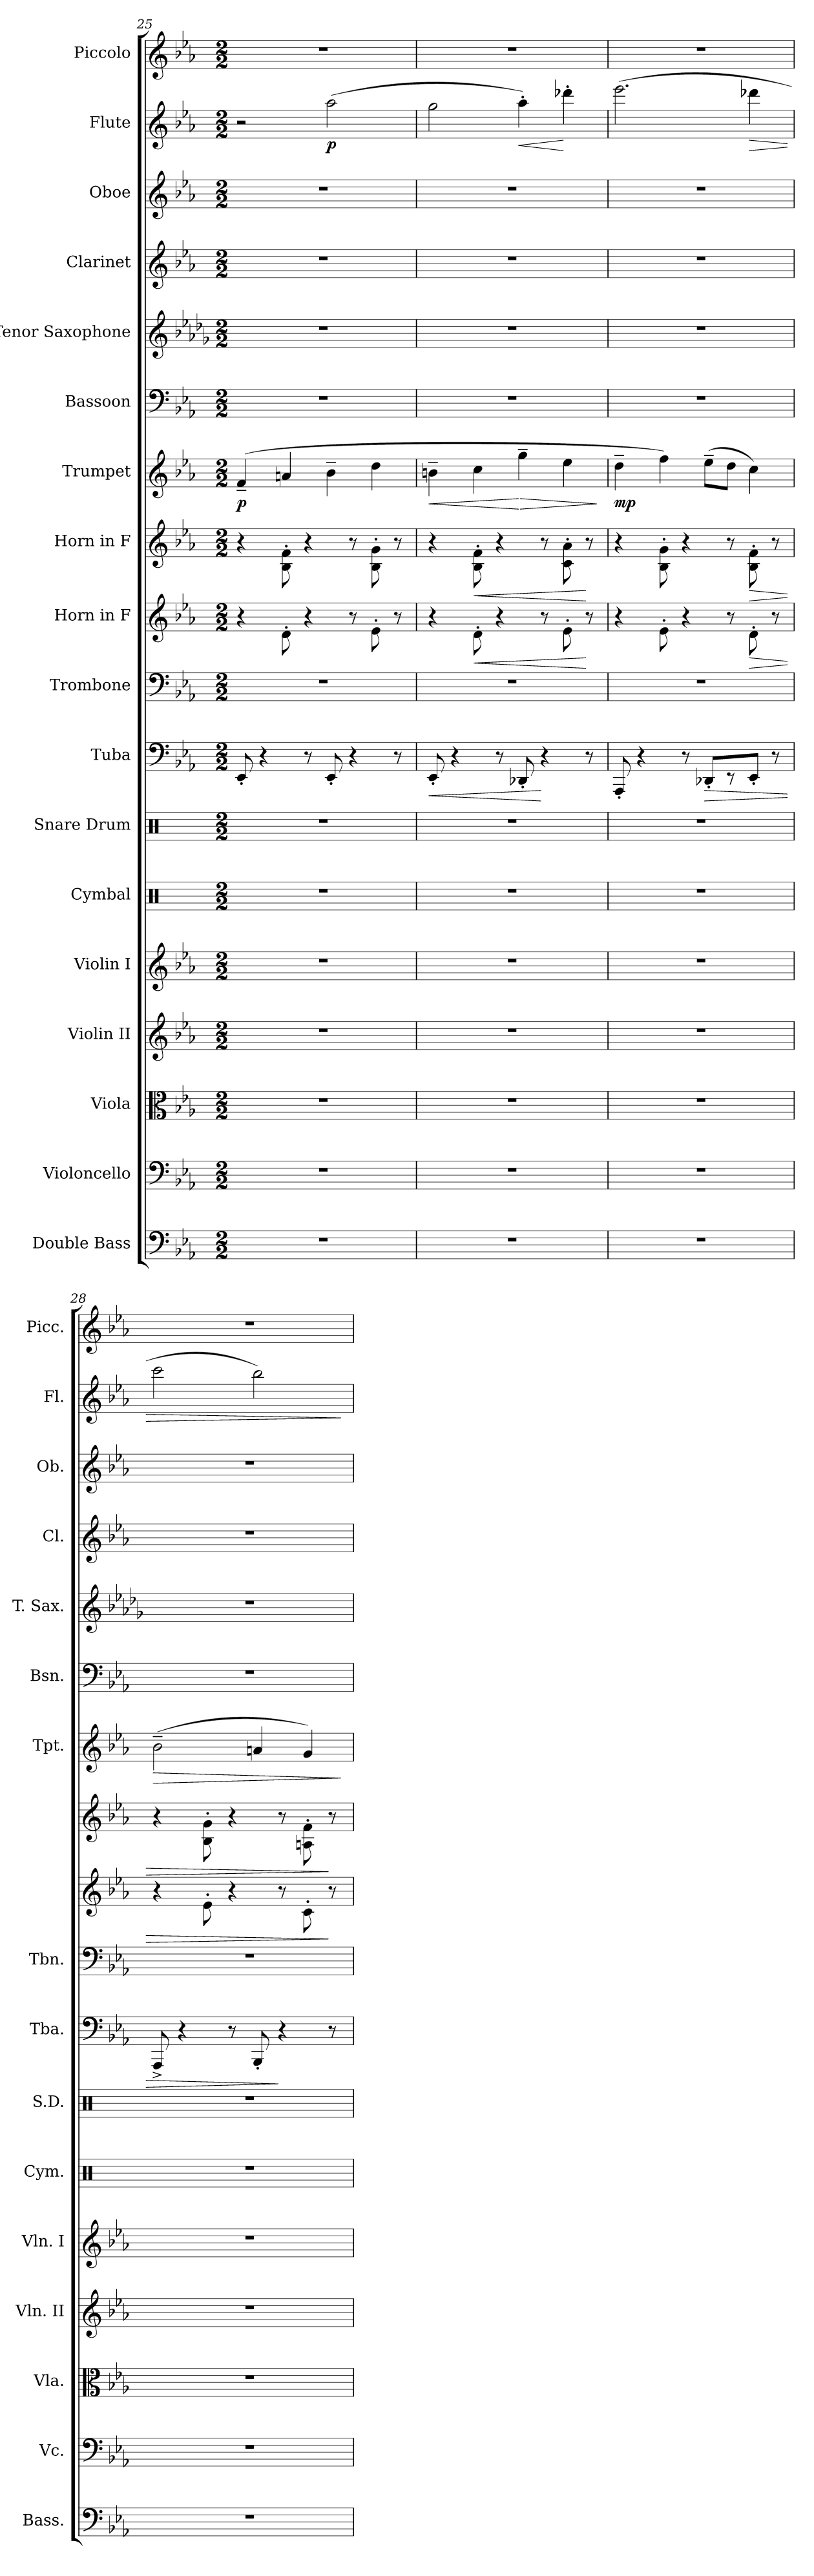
**kern	**kern	**kern	**kern	**kern	**kern	**kern	**kern	**dynam	**kern	**kern	**dynam	**kern	**dynam	**kern	**dynam	**kern	**kern	**kern	**kern	**kern	**dynam	**kern
*part18	*part17	*part16	*part15	*part14	*part13	*part12	*part11	*part11	*part10	*part9	*part9	*part8	*part8	*part7	*part7	*part6	*part5	*part4	*part3	*part2	*part2	*part1
*staff18	*staff17	*staff16	*staff15	*staff14	*staff13	*staff12	*staff11	*staff11	*staff10	*staff9	*staff9	*staff8	*staff8	*staff7	*staff7	*staff6	*staff5	*staff4	*staff3	*staff2	*staff2	*staff1
*I"Double Bass	*I"Violoncello	*I"Viola	*I"Violin II	*I"Violin I	*I"Cymbal	*I"Snare Drum	*I"Tuba	*	*I"Trombone	*I"Horn in F	*	*I"Horn in F	*	*I"Trumpet	*	*I"Bassoon	*I"Tenor Saxophone	*I"Clarinet	*I"Oboe	*I"Flute	*	*I"Piccolo
*I'Bass.	*I'Vc.	*I'Vla.	*I'Vln. II	*I'Vln. I	*I'Cym.	*I'S.D.	*I'Tba.	*	*I'Tbn.	*	*	*	*	*I'Tpt.	*	*I'Bsn.	*I'T. Sax.	*I'Cl.	*I'Ob.	*I'Fl.	*	*I'Picc.
!!LO:LB:g=z
*clefF4	*clefF4	*clefC3	*clefG2	*clefG2	*clefX	*clefX	*clefF4	*	*clefF4	*clefG2	*	*clefG2	*	*clefG2	*	*clefF4	*clefG2	*clefG2	*clefG2	*clefG2	*	*clefG2
*ITrd7c12	*	*	*	*	*	*	*	*	*	*ITrd4c7	*	*ITrd4c7	*	*ITrd1c2	*	*	*ITrd8c14	*ITrd1c2	*	*	*	*ITrd-7c-12
*k[b-e-a-]	*k[b-e-a-]	*k[b-e-a-]	*k[b-e-a-]	*k[b-e-a-]	*k[]	*k[]	*k[b-e-a-]	*	*k[b-e-a-]	*k[b-e-a-d-]	*	*k[b-e-a-d-]	*	*k[b-e-a-d-g-]	*	*k[b-e-a-]	*k[b-e-a-d-g-]	*k[b-e-a-d-g-]	*k[b-e-a-]	*k[b-e-a-]	*	*k[b-e-a-]
*M2/2	*M2/2	*M2/2	*M2/2	*M2/2	*M2/2	*M2/2	*M2/2	*	*M2/2	*M2/2	*	*M2/2	*	*M2/2	*	*M2/2	*M2/2	*M2/2	*M2/2	*M2/2	*	*M2/2
=25	=25	=25	=25	=25	=25	=25	=25	=25	=25	=25	=25	=25	=25	=25	=25	=25	=25	=25	=25	=25	=25	=25
!	!	!	!	!	!	!	!	!	!	!	!	!	!	!	!LO:DY:b	!	!	!	!	!	!	!
1r	1r	1r	1r	1r	1r	1r	8EE-'/	.	1r	4r	.	4r	.	(>4e-~/	p	1r	1r	1r	1r	2r	.	1r
.	.	.	.	.	.	.	4r	.	.	.	.	.	.	.	.	.	.	.	.	.	.	.
.	.	.	.	.	.	.	.	.	.	8G'\	.	8E-\' 8B-\'	.	4gn/	.	.	.	.	.	.	.	.
.	.	.	.	.	.	.	8r	.	.	4r	.	4r	.	.	.	.	.	.	.	.	.	.
!	!	!	!	!	!	!	!	!	!	!	!	!	!	!	!	!	!	!	!	!	!LO:DY:b	!
.	.	.	.	.	.	.	8EE-'/	.	.	.	.	.	.	4a-~\	.	.	.	.	.	(>2aa-\	p	.
.	.	.	.	.	.	.	4r	.	.	8r	.	8r	.	.	.	.	.	.	.	.	.	.
.	.	.	.	.	.	.	.	.	.	8A-'\	.	8E-\' 8c\'	.	4cc\	.	.	.	.	.	.	.	.
.	.	.	.	.	.	.	8r	.	.	8r	.	8r	.	.	.	.	.	.	.	.	.	.
=26	=26	=26	=26	=26	=26	=26	=26	=26	=26	=26	=26	=26	=26	=26	=26	=26	=26	=26	=26	=26	=26	=26
!	!	!	!	!	!	!	!	!LO:HP:b	!	!	!	!	!	!	!LO:HP:b	!	!	!	!	!	!	!
1r	1r	1r	1r	1r	1r	1r	8EE-'/	<	1r	4r	.	4r	.	4an~\	<	1r	1r	1r	1r	2gg\	.	1r
.	.	.	.	.	.	.	4r	.	.	.	.	.	.	.	.	.	.	.	.	.	.	.
!	!	!	!	!	!	!	!	!	!	!	!LO:HP:b	!	!LO:HP:b	!	!	!	!	!	!	!	!	!
.	.	.	.	.	.	.	.	.	.	8G'\	<	8E-\' 8B-\'	<	4b-\	.	.	.	.	.	.	.	.
.	.	.	.	.	.	.	8r	.	.	4r	.	4r	.	.	.	.	.	.	.	.	.	.
!	!	!	!	!	!	!	!	!	!	!	!	!	!	!	!LO:HP:n=1:b	!	!	!	!	!	!LO:HP:b	!
.	.	.	.	.	.	.	8DD-X'/	.	.	.	.	.	.	4ff~\	[ >	.	.	.	.	4aa-'\)	<	.
.	.	.	.	.	.	.	4r	[	.	8r	.	8r	.	.	.	.	.	.	.	.	.	.
.	.	.	.	.	.	.	.	.	.	8A-'\	.	8F\' 8d-\'	.	4dd-\	.	.	.	.	.	4ddd-X'\	[	.
.	.	.	.	.	.	.	8r	.	.	8r	[	8r	[	.	.	.	.	.	.	.	.	.
.	.	.	.	.	.	.	.	.	.	.	.	.	.	.	]	.	.	.	.	.	.	.
=27	=27	=27	=27	=27	=27	=27	=27	=27	=27	=27	=27	=27	=27	=27	=27	=27	=27	=27	=27	=27	=27	=27
!	!	!	!	!	!	!	!	!	!	!	!	!	!	!	!LO:DY:b	!	!	!	!	!	!	!
1r	1r	1r	1r	1r	1r	1r	8AAA-'/	.	1r	4r	.	4r	.	4cc~\	mp	1r	1r	1r	1r	(>2.eee-\	.	1r
.	.	.	.	.	.	.	4r	.	.	.	.	.	.	.	.	.	.	.	.	.	.	.
.	.	.	.	.	.	.	.	.	.	8A-'\	.	8E-\' 8c\'	.	4ee-\)	.	.	.	.	.	.	.	.
.	.	.	.	.	.	.	8r	.	.	4r	.	4r	.	.	.	.	.	.	.	.	.	.
!	!	!	!	!	!	!	!	!LO:HP:b	!	!	!	!	!	!	!	!	!	!	!	!	!	!
.	.	.	.	.	.	.	8DD-X'/L	>	.	.	.	.	.	(>8dd-~\L	.	.	.	.	.	.	.	.
.	.	.	.	.	.	.	8r	.	.	8r	.	8r	.	8cc\J	.	.	.	.	.	.	.	.
!	!	!	!	!	!	!	!	!	!	!	!LO:HP:b	!	!LO:HP:b	!	!	!	!	!	!	!	!LO:HP:b	!
.	.	.	.	.	.	.	8EE-'/J	.	.	8G'\	>	8E-\' 8B-\'	>	4b-\)	.	.	.	.	.	4ddd-X\	>	.
.	.	.	.	.	.	.	8r	.	.	8r	.	8r	.	.	.	.	.	.	.	.	.	.
=28	=28	=28	=28	=28	=28	=28	=28	=28	=28	=28	=28	=28	=28	=28	=28	=28	=28	=28	=28	=28	=28	=28
!	!	!	!	!	!	!	!	!	!	!	!	!	!	!	!LO:HP:b	!	!	!	!	!	!	!
1r	1r	1r	1r	1r	1r	1r	8AAA-^/	.	1r	4r	.	4r	.	(>2a-~\	>	1r	1r	1r	1r	2ccc\	.	1r
.	.	.	.	.	.	.	4r	.	.	.	.	.	.	.	.	.	.	.	.	.	.	.
.	.	.	.	.	.	.	.	.	.	8A-'\	.	8E-\' 8c\'	.	.	.	.	.	.	.	.	.	.
.	.	.	.	.	.	.	8r	.	.	4r	.	4r	.	.	.	.	.	.	.	.	.	.
.	.	.	.	.	.	.	8BBB-'/	.	.	.	.	.	.	4gn/	.	.	.	.	.	2bb-\)	.	.
.	.	.	.	.	.	.	4r	]	.	8r	.	8r	.	.	.	.	.	.	.	.	.	.
.	.	.	.	.	.	.	.	.	.	8F'\	.	8Dn\' 8B-\'	.	4f/)	.	.	.	.	.	.	.	.
.	.	.	.	.	.	.	8r	.	.	8r	]	8r	]	.	.	.	.	.	.	.	.	.
.	.	.	.	.	.	.	.	.	.	.	.	.	.	.	]	.	.	.	.	.	]	.
=	=	=	=	=	=	=	=	=	=	=	=	=	=	=	=	=	=	=	=	=	=	=
*-	*-	*-	*-	*-	*-	*-	*-	*-	*-	*-	*-	*-	*-	*-	*-	*-	*-	*-	*-	*-	*-	*-
